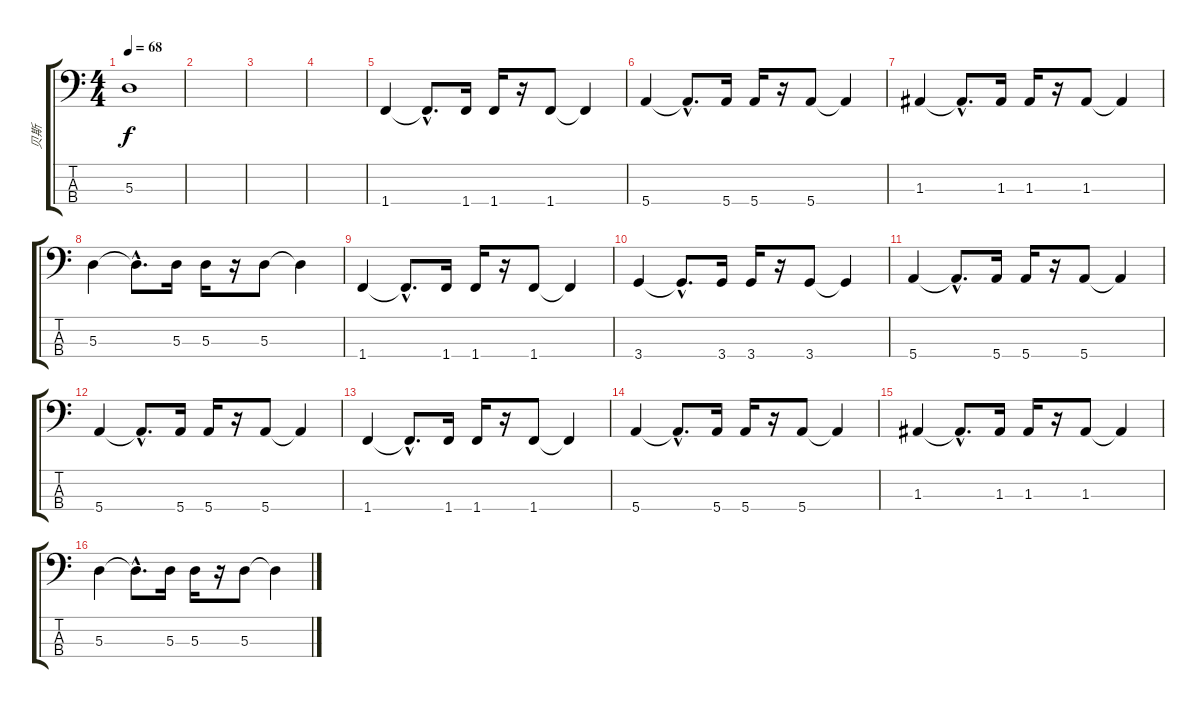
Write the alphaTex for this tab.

\track ("贝斯" "贝斯") {instrument electricbassfinger}
\staff {score tabs}
\tuning (G2 D2 A1 E1) {hide}
\ts (4 4)
\tempo 68
\clef f4
\ks c
5.3.1{dy f} |
|
|
|
1.4.4 1.4{hac t}.8{d} 1.4.16 1.4.16 r.16 1.4.8 1.4{t}.4 |
5.4.4 5.4{hac t}.8{d} 5.4.16 5.4.16 r.16 5.4.8 5.4{t}.4 |
1.3.4 1.3{hac t}.8{d} 1.3.16 1.3.16 r.16 1.3.8 1.3{t}.4 |
5.3.4 5.3{hac t}.8{d} 5.3.16 5.3.16 r.16 5.3.8 5.3{t}.4 |
1.4.4 1.4{hac t}.8{d} 1.4.16 1.4.16 r.16 1.4.8 1.4{t}.4 |
3.4.4 3.4{hac t}.8{d} 3.4.16 3.4.16 r.16 3.4.8 3.4{t}.4 |
5.4.4 5.4{hac t}.8{d} 5.4.16 5.4.16 r.16 5.4.8 5.4{t}.4 |
5.4.4 5.4{hac t}.8{d} 5.4.16 5.4.16 r.16 5.4.8 5.4{t}.4 |
1.4.4 1.4{hac t}.8{d} 1.4.16 1.4.16 r.16 1.4.8 1.4{t}.4 |
5.4.4 5.4{hac t}.8{d} 5.4.16 5.4.16 r.16 5.4.8 5.4{t}.4 |
1.3.4 1.3{hac t}.8{d} 1.3.16 1.3.16 r.16 1.3.8 1.3{t}.4 |
5.3.4 5.3{hac t}.8{d} 5.3.16 5.3.16 r.16 5.3.8 5.3{t}.4
